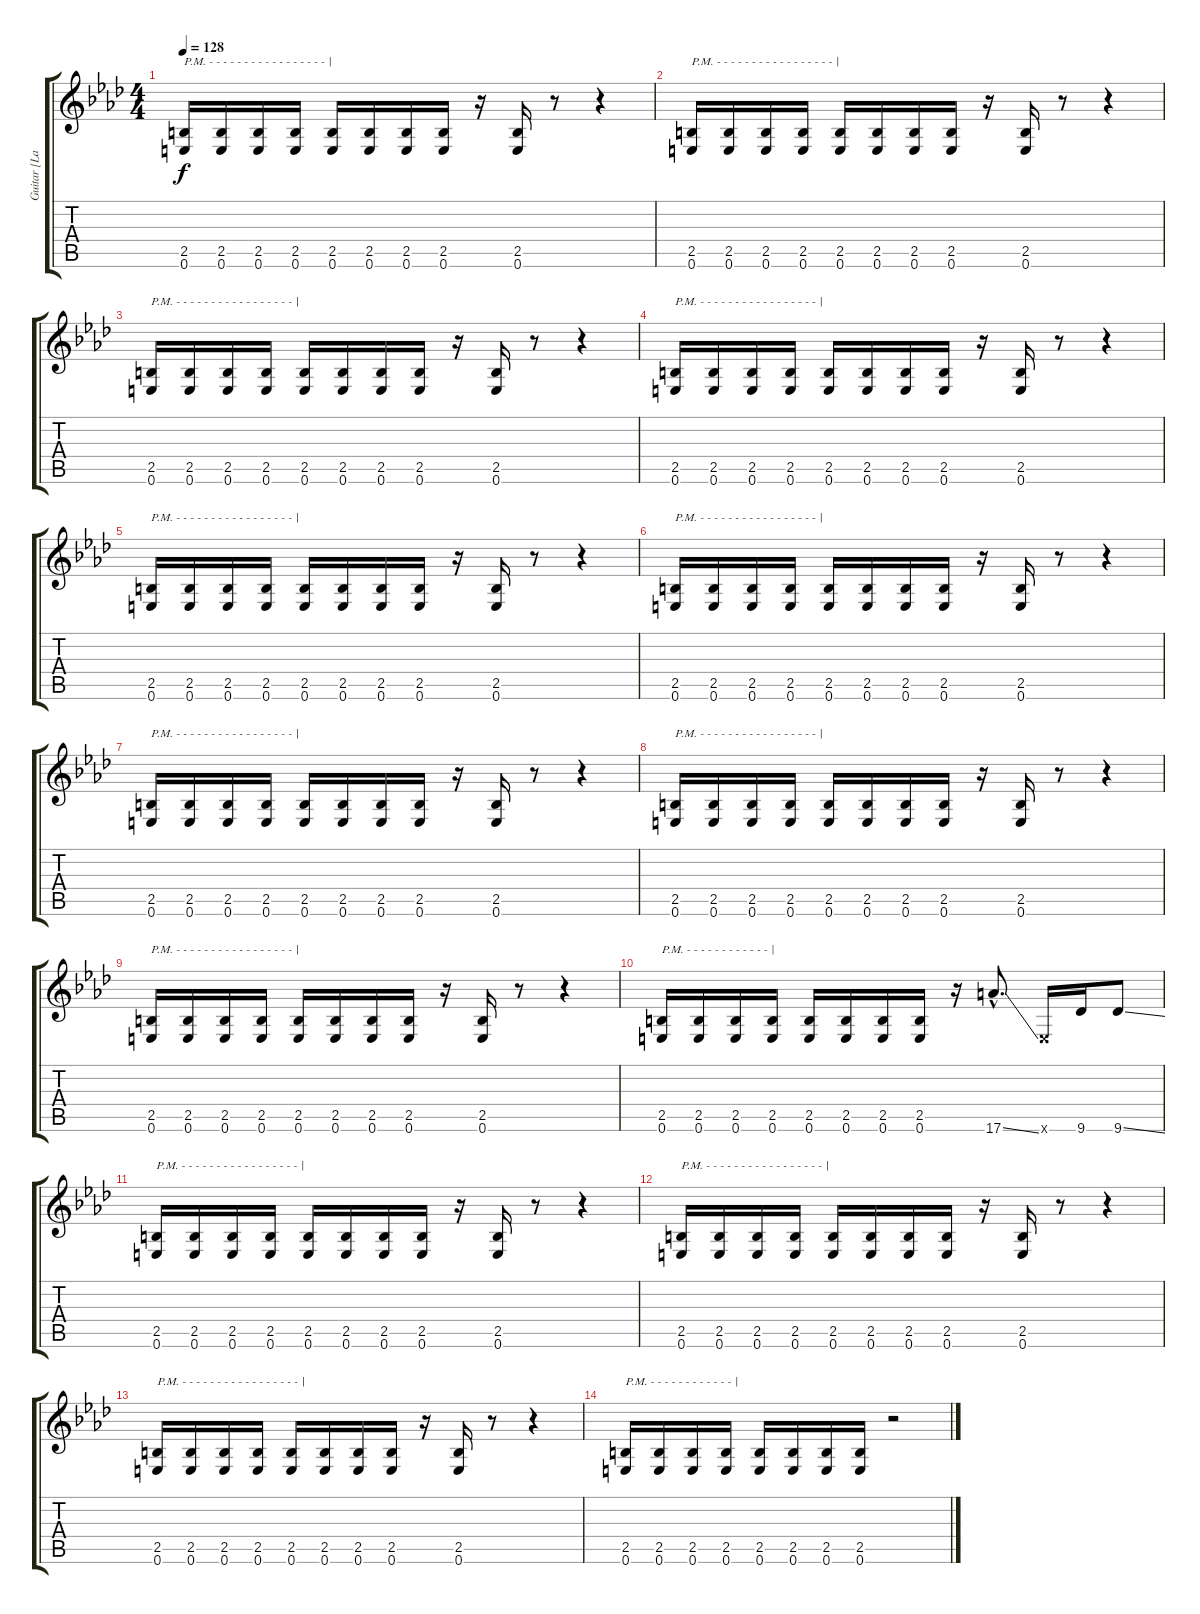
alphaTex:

\track ("Guitar [Larry LaLonde]" "Guitar [La") {instrument distortionguitar}
\staff {score tabs}
\tuning (E4 B3 G3 D3 A2 E2) {hide}
\ts (4 4)
\tempo 128
\clef g2
\ks ab
(2.5 0.6).16{txt "P.M. - - - - - - - - - - - - - - - - - |" dy f} (2.5 0.6).16 (2.5 0.6).16 (2.5 0.6).16 (2.5 0.6).16 (2.5 0.6).16 (2.5 0.6).16 (2.5 0.6).16 r.16 (2.5 0.6).16 r.8 r.4 |
(2.5 0.6).16{txt "P.M. - - - - - - - - - - - - - - - - - |"} (2.5 0.6).16 (2.5 0.6).16 (2.5 0.6).16 (2.5 0.6).16 (2.5 0.6).16 (2.5 0.6).16 (2.5 0.6).16 r.16 (2.5 0.6).16 r.8 r.4 |
(2.5 0.6).16{txt "P.M. - - - - - - - - - - - - - - - - - |"} (2.5 0.6).16 (2.5 0.6).16 (2.5 0.6).16 (2.5 0.6).16 (2.5 0.6).16 (2.5 0.6).16 (2.5 0.6).16 r.16 (2.5 0.6).16 r.8 r.4 |
(2.5 0.6).16{txt "P.M. - - - - - - - - - - - - - - - - - |"} (2.5 0.6).16 (2.5 0.6).16 (2.5 0.6).16 (2.5 0.6).16 (2.5 0.6).16 (2.5 0.6).16 (2.5 0.6).16 r.16 (2.5 0.6).16 r.8 r.4 |
(2.5 0.6).16{txt "P.M. - - - - - - - - - - - - - - - - - |"} (2.5 0.6).16 (2.5 0.6).16 (2.5 0.6).16 (2.5 0.6).16 (2.5 0.6).16 (2.5 0.6).16 (2.5 0.6).16 r.16 (2.5 0.6).16 r.8 r.4 |
(2.5 0.6).16{txt "P.M. - - - - - - - - - - - - - - - - - |"} (2.5 0.6).16 (2.5 0.6).16 (2.5 0.6).16 (2.5 0.6).16 (2.5 0.6).16 (2.5 0.6).16 (2.5 0.6).16 r.16 (2.5 0.6).16 r.8 r.4 |
(2.5 0.6).16{txt "P.M. - - - - - - - - - - - - - - - - - |"} (2.5 0.6).16 (2.5 0.6).16 (2.5 0.6).16 (2.5 0.6).16 (2.5 0.6).16 (2.5 0.6).16 (2.5 0.6).16 r.16 (2.5 0.6).16 r.8 r.4 |
(2.5 0.6).16{txt "P.M. - - - - - - - - - - - - - - - - - |"} (2.5 0.6).16 (2.5 0.6).16 (2.5 0.6).16 (2.5 0.6).16 (2.5 0.6).16 (2.5 0.6).16 (2.5 0.6).16 r.16 (2.5 0.6).16 r.8 r.4 |
(2.5 0.6).16{txt "P.M. - - - - - - - - - - - - - - - - - |"} (2.5 0.6).16 (2.5 0.6).16 (2.5 0.6).16 (2.5 0.6).16 (2.5 0.6).16 (2.5 0.6).16 (2.5 0.6).16 r.16 (2.5 0.6).16 r.8 r.4 |
(2.5 0.6).16{txt "P.M. - - - - - - - - - - - - |"} (2.5 0.6).16 (2.5 0.6).16 (2.5 0.6).16 (2.5 0.6).16 (2.5 0.6).16 (2.5 0.6).16 (2.5 0.6).16 r.16 17.6{ss hac}.8{d} 0.6{x}.16 9.6.16 9.6{ss}.8 |
(2.5 0.6).16{txt "P.M. - - - - - - - - - - - - - - - - - |"} (2.5 0.6).16 (2.5 0.6).16 (2.5 0.6).16 (2.5 0.6).16 (2.5 0.6).16 (2.5 0.6).16 (2.5 0.6).16 r.16 (2.5 0.6).16 r.8 r.4 |
(2.5 0.6).16{txt "P.M. - - - - - - - - - - - - - - - - - |"} (2.5 0.6).16 (2.5 0.6).16 (2.5 0.6).16 (2.5 0.6).16 (2.5 0.6).16 (2.5 0.6).16 (2.5 0.6).16 r.16 (2.5 0.6).16 r.8 r.4 |
(2.5 0.6).16{txt "P.M. - - - - - - - - - - - - - - - - - |"} (2.5 0.6).16 (2.5 0.6).16 (2.5 0.6).16 (2.5 0.6).16 (2.5 0.6).16 (2.5 0.6).16 (2.5 0.6).16 r.16 (2.5 0.6).16 r.8 r.4 |
(2.5 0.6).16{txt "P.M. - - - - - - - - - - - - |"} (2.5 0.6).16 (2.5 0.6).16 (2.5 0.6).16 (2.5 0.6).16 (2.5 0.6).16 (2.5 0.6).16 (2.5 0.6).16 r.2
